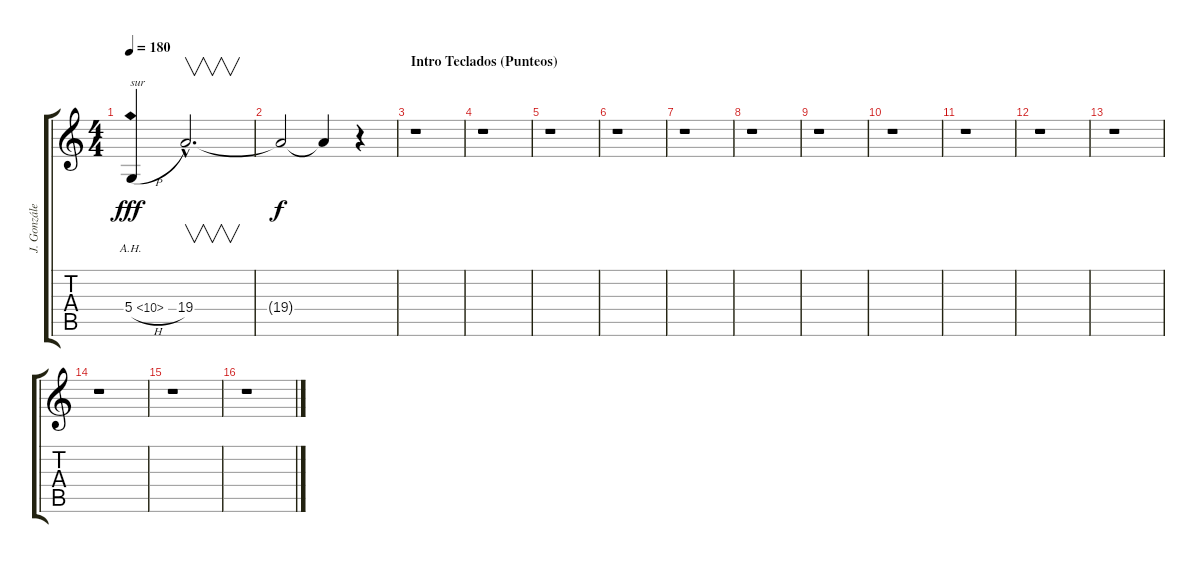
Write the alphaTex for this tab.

\track ("J. González y C. Aguayo (Voz y 2° Voz)" "J. Gonzále") {instrument synthvoice}
\staff {score tabs}
\tuning (E4 B3 G3 D3 A2 E2) {hide}
\ts (4 4)
\tempo 180
\clef g2
\ks c
5.4{ah 5 h}.4{txt "sur" dy fff} 19.4{hac}.2{v d} |
19.4{t}.2{dy f} 19.4{t}.4 r.4 |
\section ("" "Intro Teclados (Punteos)")
r.1 |
r.1 |
r.1 |
r.1 |
r.1 |
r.1 |
r.1 |
r.1 |
r.1 |
r.1 |
r.1 |
r.1 |
r.1 |
r.1
